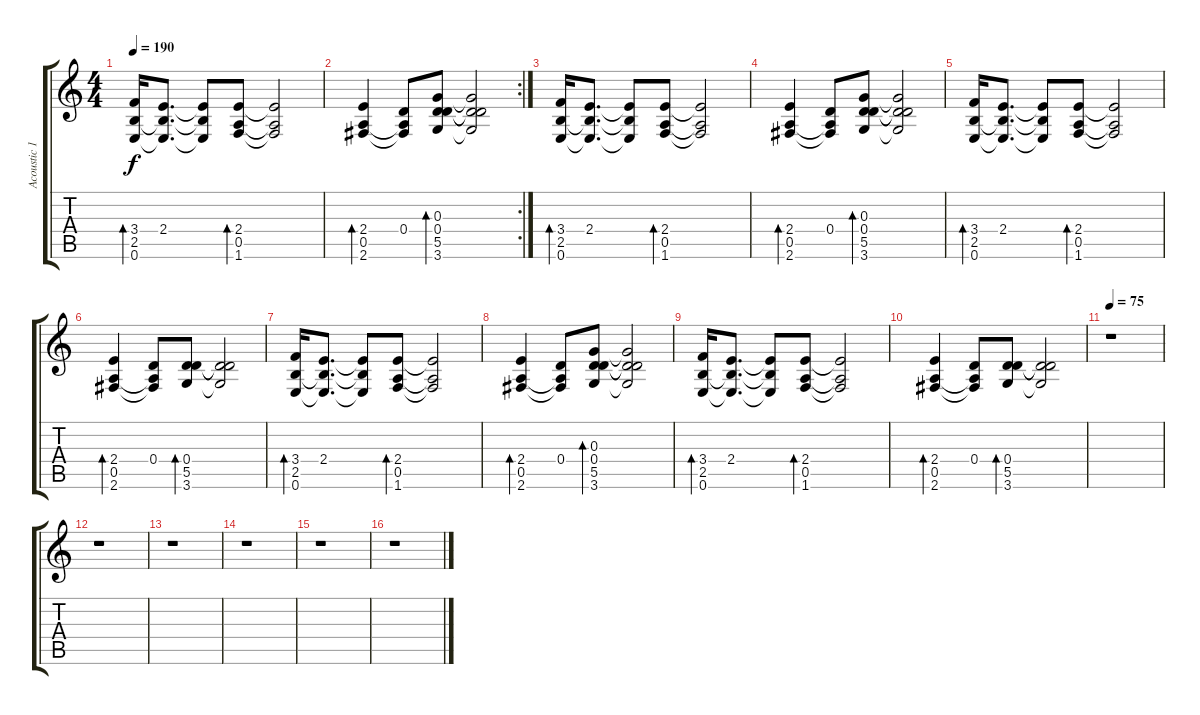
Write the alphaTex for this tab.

\track ("Acoustic 1" "Acoustic 1") {instrument acousticguitarsteel}
\staff {score tabs}
\tuning (E4 B3 G3 D3 A2 E2) {hide}
\ts (4 4)
\tempo 190
\tempo 75
\tempo 190
\clef g2
\ks c
(3.4 2.5 0.6).16{bd 60 dy f instrument acousticguitarsteel} (2.4 2.5{t} 0.6{t}).8{d} (2.4{t} 2.5{t} 0.6{t}).8 (2.4 0.5 1.6).8{bd 60} (2.4{t} 0.5{t} 1.6{t}).2 |
\rc 2
(2.4 0.5 2.6).4{bd 60} (0.4 0.5{t} 2.6{t}).8 (0.3 0.4 5.5 3.6).8{bd 60} (0.3{t} 0.4{t} 5.5{t} 3.6{t}).2 |
(3.4 2.5 0.6).16{bd 60} (2.4 2.5{t} 0.6{t}).8{d} (2.4{t} 2.5{t} 0.6{t}).8 (2.4 0.5 1.6).8{bd 60} (2.4{t} 0.5{t} 1.6{t}).2 |
(2.4 0.5 2.6).4{bd 60} (0.4 0.5{t} 2.6{t}).8 (0.3 0.4 5.5 3.6).8{bd 60} (0.3{t} 0.4{t} 5.5{t} 3.6{t}).2 |
(3.4 2.5 0.6).16{bd 60} (2.4 2.5{t} 0.6{t}).8{d} (2.4{t} 2.5{t} 0.6{t}).8 (2.4 0.5 1.6).8{bd 60} (2.4{t} 0.5{t} 1.6{t}).2 |
(2.4 0.5 2.6).4{bd 60} (0.4 0.5{t} 2.6{t}).8 (0.4 5.5 3.6).8{bd 60} (0.4{t} 5.5{t} 3.6{t}).2 |
(3.4 2.5 0.6).16{bd 60} (2.4 2.5{t} 0.6{t}).8{d} (2.4{t} 2.5{t} 0.6{t}).8 (2.4 0.5 1.6).8{bd 60} (2.4{t} 0.5{t} 1.6{t}).2 |
(2.4 0.5 2.6).4{bd 60} (0.4 0.5{t} 2.6{t}).8 (0.3 0.4 5.5 3.6).8{bd 60} (0.3{t} 0.4{t} 5.5{t} 3.6{t}).2 |
(3.4 2.5 0.6).16{bd 60} (2.4 2.5{t} 0.6{t}).8{d} (2.4{t} 2.5{t} 0.6{t}).8 (2.4 0.5 1.6).8{bd 60} (2.4{t} 0.5{t} 1.6{t}).2 |
(2.4 0.5 2.6).4{bd 60} (0.4 0.5{t} 2.6{t}).8 (0.4 5.5 3.6).8{bd 60} (0.4{t} 5.5{t} 3.6{t}).2 |
\tempo 75
r.1 |
r.1 |
r.1 |
r.1 |
r.1 |
r.1
